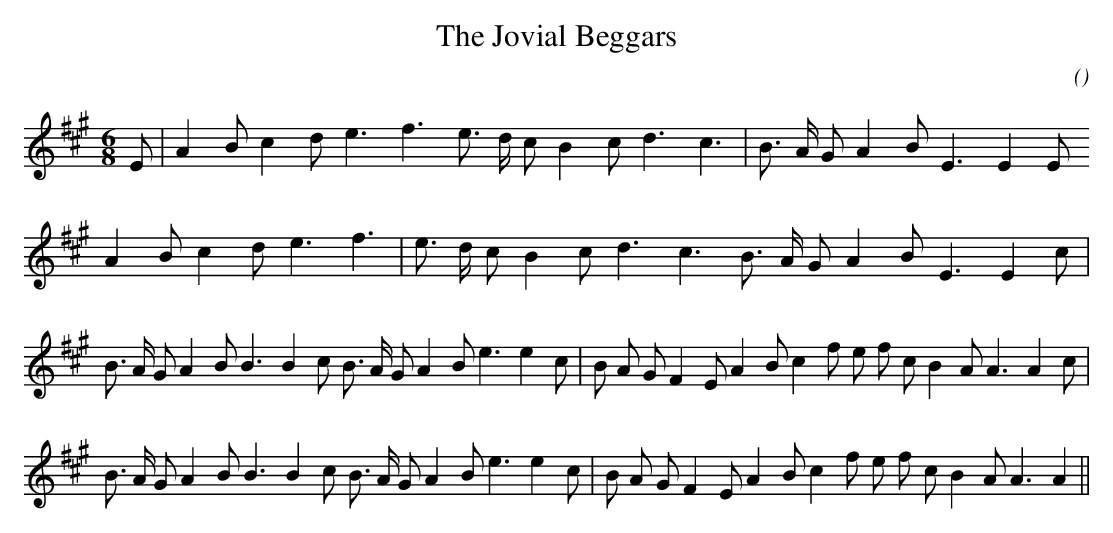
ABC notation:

X:1
T: The Jovial Beggars
C:
O:
M:6/8
K:A
K:A
M:6/8
L:1/16
E2 |A4 B2 c4 d2 e6 f6 e3 d c2 B4 c2 d6 c6 |B3 A G2 A4 B2 E6E4 E2
A4 B2 c4 d2 e6 f6 |e3 d c2 B4 c2 d6 c6 B3 A G2 A4 B2 E6E4 c2 |
B3 A G2 A4 B2 B6B4 c2 B3 A G2 A4 B2 e6e4 c2 |B2 A2 G2 F4 E2 A4 B2 c4 f2 e2 f2 c2 B4 A2 A6A4 c2 |
B3 A G2 A4 B2 B6B4 c2 B3 A G2 A4 B2 e6e4 c2 |B2 A2 G2 F4 E2 A4 B2 c4 f2 e2 f2 c2 B4 A2 A6A4 ||
